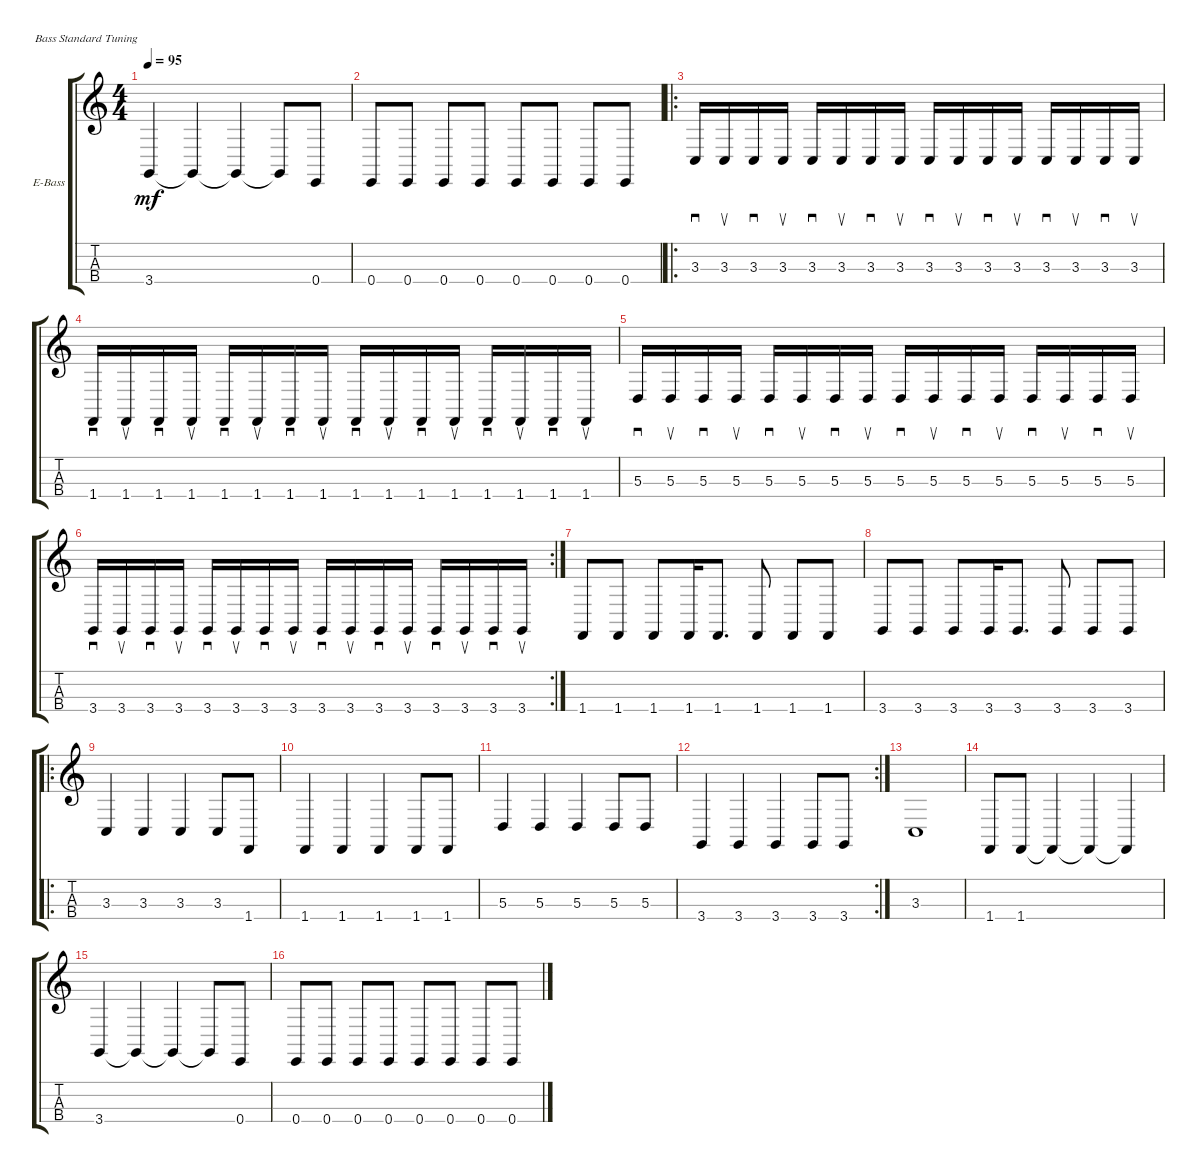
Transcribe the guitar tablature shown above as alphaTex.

\defaultSystemsLayout 4
\bracketExtendMode groupsimilarinstruments
\firstSystemTrackNameOrientation horizontal
\otherSystemsTrackNameOrientation horizontal
\track ("Bass" "E-Bass") {instrument electricbassfinger}
\staff {score tabs}
\tuning (G2 D2 A1 E1)
\ts (4 4)
\tempo 95
\clef g2
\ks c
3.4.4{dy mf} 3.4{t}.4 3.4{t}.4 3.4{t}.8 0.4.8 |
0.4.8 0.4.8 0.4.8 0.4.8 0.4.8 0.4.8 0.4.8 0.4.8 |
\ro
\scale
0.333333 3.3.16{sd} 3.3.16{su} 3.3.16{sd} 3.3.16{su} 3.3.16{sd} 3.3.16{su} 3.3.16{sd} 3.3.16{su} 3.3.16{sd} 3.3.16{su} 3.3.16{sd} 3.3.16{su} 3.3.16{sd} 3.3.16{su} 3.3.16{sd} 3.3.16{su} |
\scale
0.333333 1.4.16{sd} 1.4.16{su} 1.4.16{sd} 1.4.16{su} 1.4.16{sd} 1.4.16{su} 1.4.16{sd} 1.4.16{su} 1.4.16{sd} 1.4.16{su} 1.4.16{sd} 1.4.16{su} 1.4.16{sd} 1.4.16{su} 1.4.16{sd} 1.4.16{su} |
\scale
0.333333 5.3.16{sd} 5.3.16{su} 5.3.16{sd} 5.3.16{su} 5.3.16{sd} 5.3.16{su} 5.3.16{sd} 5.3.16{su} 5.3.16{sd} 5.3.16{su} 5.3.16{sd} 5.3.16{su} 5.3.16{sd} 5.3.16{su} 5.3.16{sd} 5.3.16{su} |
\rc 2
\scale
0.333333 3.4.16{sd} 3.4.16{su} 3.4.16{sd} 3.4.16{su} 3.4.16{sd} 3.4.16{su} 3.4.16{sd} 3.4.16{su} 3.4.16{sd} 3.4.16{su} 3.4.16{sd} 3.4.16{su} 3.4.16{sd} 3.4.16{su} 3.4.16{sd} 3.4.16{su} |
1.4.8 1.4.8 1.4.8 1.4.16 1.4.8{d} 1.4.8 1.4.8 1.4.8 |
3.4.8 3.4.8 3.4.8 3.4.16 3.4.8{d} 3.4.8 3.4.8 3.4.8 |
\ro
3.3.4 3.3.4 3.3.4 3.3.8 1.4.8 |
1.4.4 1.4.4 1.4.4 1.4.8 1.4.8 |
5.3.4 5.3.4 5.3.4 5.3.8 5.3.8 |
\rc 2
3.4.4 3.4.4 3.4.4 3.4.8 3.4.8 |
3.3.1 |
1.4.8 1.4.8 1.4{t}.4 1.4{t}.4 1.4{t}.4 |
3.4.4 3.4{t}.4 3.4{t}.4 3.4{t}.8 0.4.8 |
0.4.8 0.4.8 0.4.8 0.4.8 0.4.8 0.4.8 0.4.8 0.4.8
